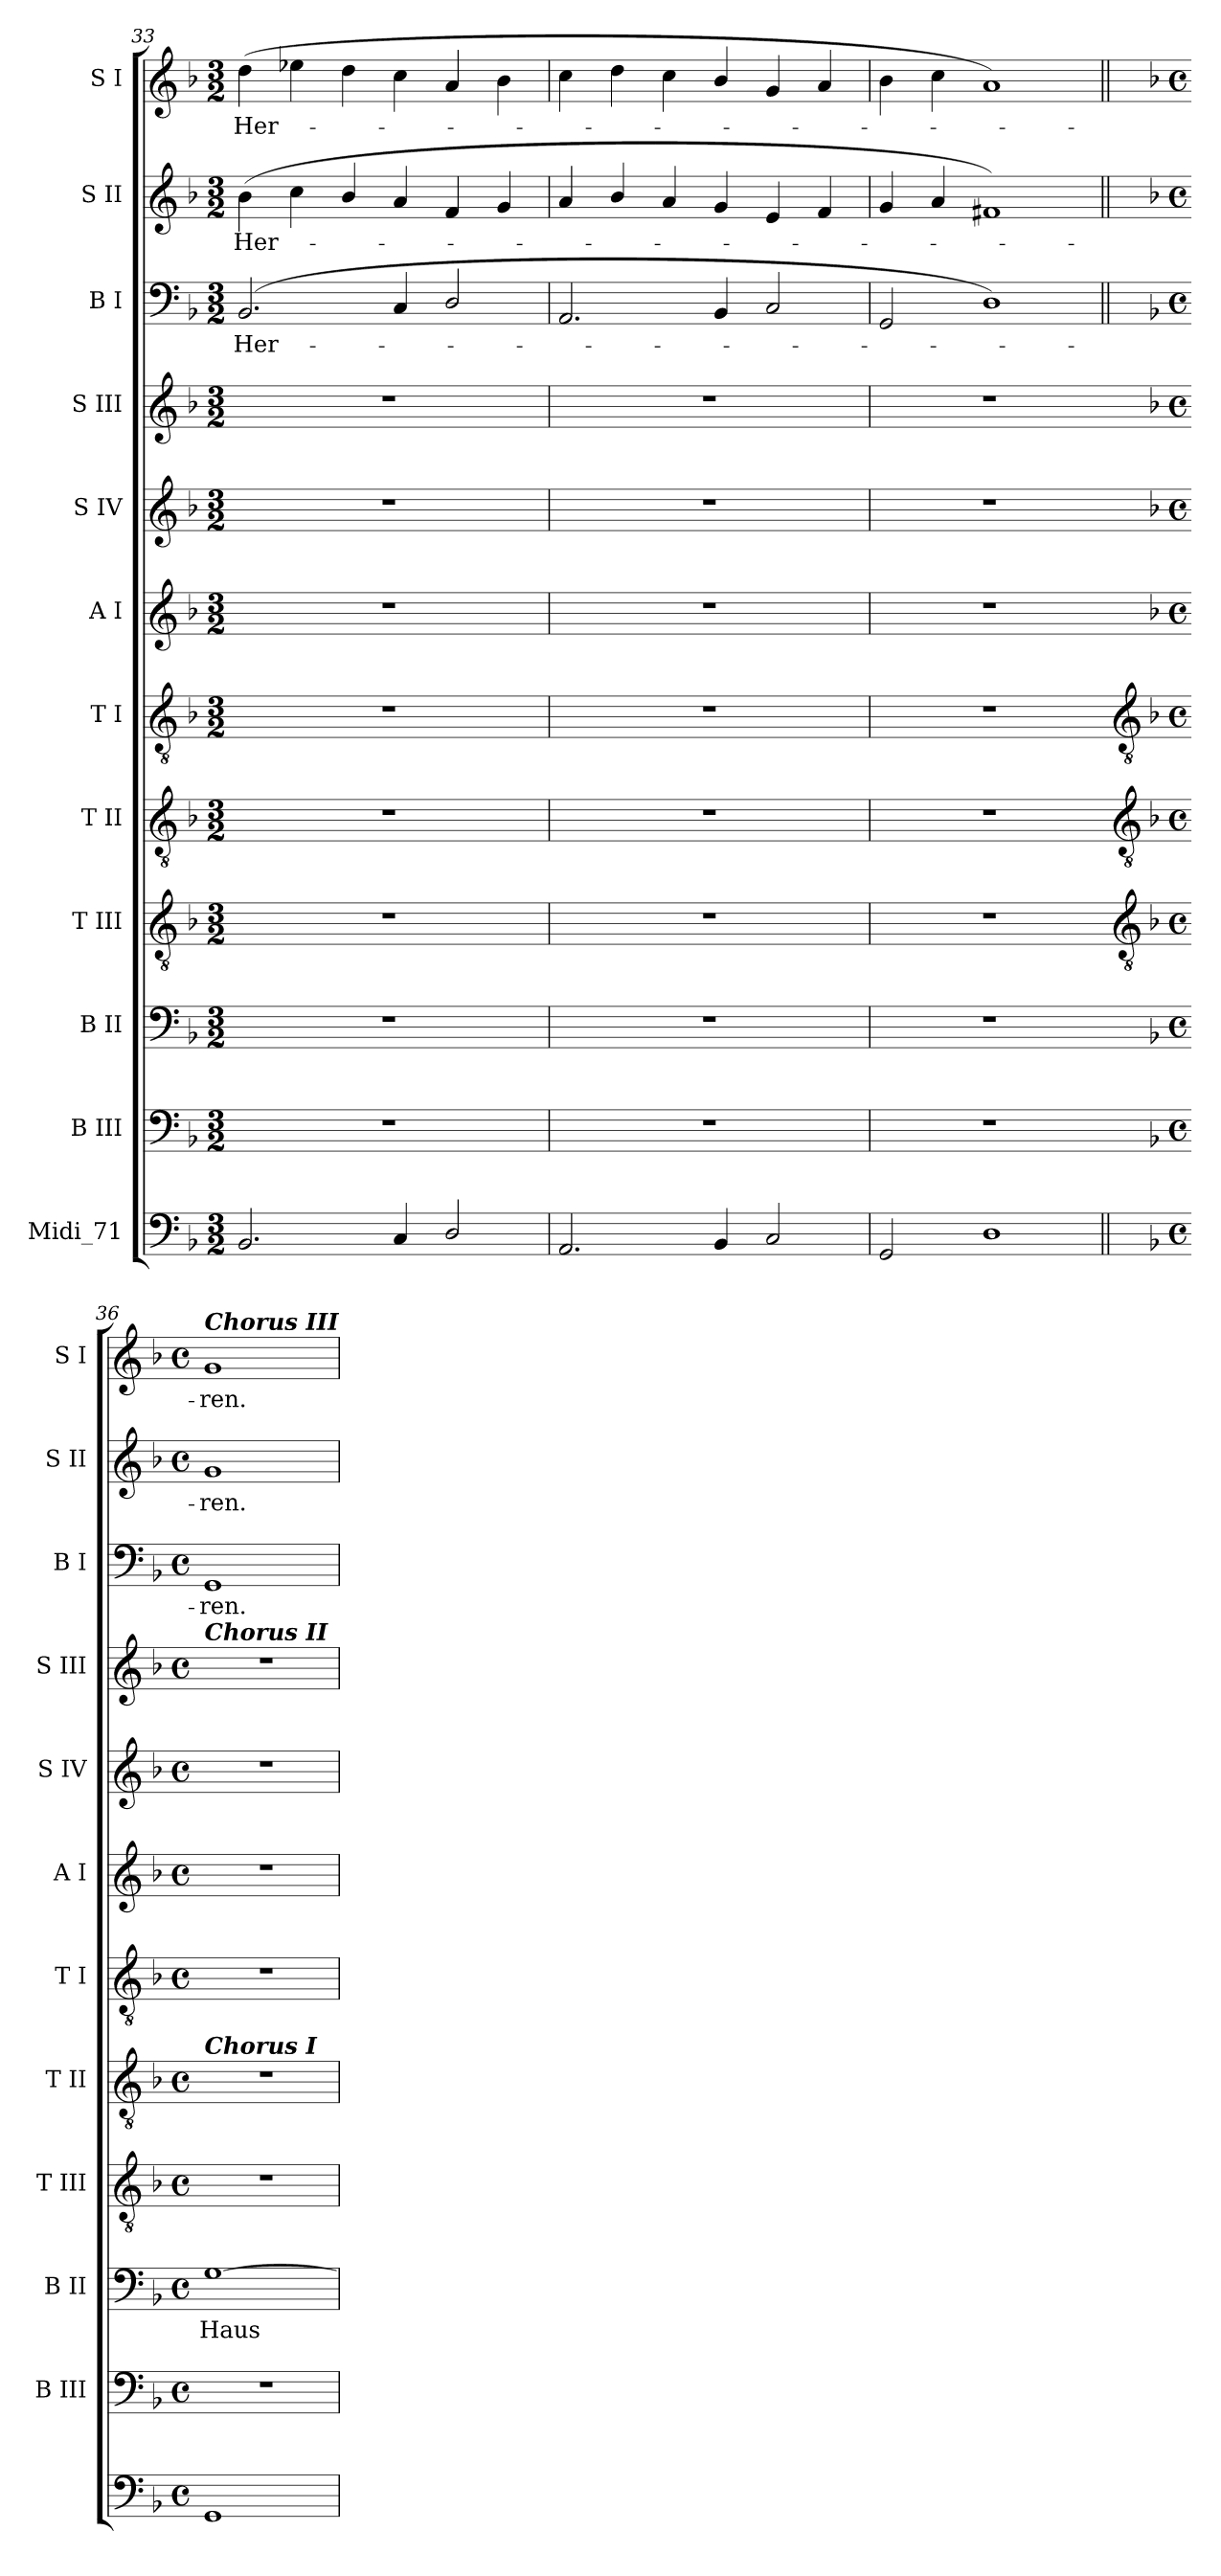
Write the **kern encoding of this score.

**kern	**kern	**kern	**text	**kern	**kern	**kern	**kern	**kern	**kern	**kern	**text	**kern	**text	**kern	**text
*part12	*part11	*part10	*part10	*part9	*part8	*part7	*part6	*part5	*part4	*part3	*part3	*part2	*part2	*part1	*part1
*staff12	*staff11	*staff10	*staff10	*staff9	*staff8	*staff7	*staff6	*staff5	*staff4	*staff3	*staff3	*staff2	*staff2	*staff1	*staff1
*I"Midi_71	*I"B III	*I"B II	*	*I"T III	*I"T II	*I"T I	*I"A I	*I"S IV	*I"S III	*I"B I	*	*I"S II	*	*I"S I	*
*	*I'B III	*I'B II	*	*I'T III	*I'T II	*I'T I	*I'A I	*I'S IV	*I'S III	*I'B I	*	*I'S II	*	*I'S I	*
*clefF4	*clefF4	*clefF4	*	*clefGv2	*clefGv2	*clefGv2	*clefG2	*clefG2	*clefG2	*clefF4	*	*clefG2	*	*clefG2	*
*k[b-]	*k[b-]	*k[b-]	*	*k[b-]	*k[b-]	*k[b-]	*k[b-]	*k[b-]	*k[b-]	*k[b-]	*	*k[b-]	*	*k[b-]	*
*F:	*F:	*F:	*	*F:	*F:	*F:	*F:	*F:	*F:	*F:	*	*F:	*	*F:	*
*M3/2	*M3/2	*M3/2	*	*M3/2	*M3/2	*M3/2	*M3/2	*M3/2	*M3/2	*M3/2	*	*M3/2	*	*M3/2	*
=33	=33	=33	=33	=33	=33	=33	=33	=33	=33	=33	=33	=33	=33	=33	=33
!	!	!	!	!	!	!	!	!	!	!	!LO:LY:b	!	!LO:LY:b	!	!LO:LY:b
2.BB-	1.r	1.r	.	1.r	1.r	1.r	1.r	1.r	1.r	(<2.BB-	Her-	(<4b-	Her-	(>4dd	Her-
.	.	.	.	.	.	.	.	.	.	.	.	4cc\	.	4ee-X	.
.	.	.	.	.	.	.	.	.	.	.	.	4b-/	.	4dd	.
4C	.	.	.	.	.	.	.	.	.	4C	.	4a	.	4cc	.
2D/	.	.	.	.	.	.	.	.	.	2D/	.	4f	.	4a	.
.	.	.	.	.	.	.	.	.	.	.	.	4g	.	4b-	.
=34	=34	=34	=34	=34	=34	=34	=34	=34	=34	=34	=34	=34	=34	=34	=34
2.AA	1.r	1.r	.	1.r	1.r	1.r	1.r	1.r	1.r	2.AA	.	4a	.	4cc	.
.	.	.	.	.	.	.	.	.	.	.	.	4b-/	.	4dd	.
.	.	.	.	.	.	.	.	.	.	.	.	4a	.	4cc	.
4BB-	.	.	.	.	.	.	.	.	.	4BB-	.	4g	.	4b-/	.
2C	.	.	.	.	.	.	.	.	.	2C	.	4e	.	4g	.
.	.	.	.	.	.	.	.	.	.	.	.	4f	.	4a	.
=35	=35	=35	=35	=35	=35	=35	=35	=35	=35	=35	=35	=35	=35	=35	=35
2GG	1.r	1.r	.	1.r	1.r	1.r	1.r	1.r	1.r	2GG	.	4g	.	4b-	.
.	.	.	.	.	.	.	.	.	.	.	.	4a	.	4cc	.
1D	.	.	.	.	.	.	.	.	.	1D)	.	1f#X)	.	1a)	.
!!LO:LB:g=z
=36||	=36	=36	=36||	=36	=36	=36	=36	=36	=36	=36||	=36||	=36||	=36||	=36||	=36||
*	*	*	*	*clefGv2	*clefGv2	*clefGv2	*	*	*	*	*	*	*	*	*
*	*k[b-]	*k[b-]	*	*k[b-]	*k[b-]	*k[b-]	*k[b-]	*k[b-]	*k[b-]	*	*	*	*	*	*
*	*F:	*F:	*	*F:	*F:	*F:	*F:	*F:	*F:	*	*	*	*	*	*
*M4/4	*M4/4	*M4/4	*	*M4/4	*M4/4	*M4/4	*M4/4	*M4/4	*M4/4	*M4/4	*	*M4/4	*	*M4/4	*
*met(c)	*met(c)	*met(c)	*	*met(c)	*met(c)	*met(c)	*met(c)	*met(c)	*met(c)	*met(c)	*	*met(c)	*	*met(c)	*
!	!	!	!	!	!	!	!	!	!	!	!	!	!	!LO:TX:a:Bi:t=Chorus III	!
!	!	!	!	!	!	!	!	!	!LO:TX:a:Bi:t=Chorus II	!	!	!	!	!	!
!	!	!	!	!	!LO:TX:a:Bi:t=Chorus I	!	!	!	!	!	!	!	!	!	!
!	!	!	!LO:LY:b	!	!	!	!	!	!	!	!LO:LY:b	!	!LO:LY:b	!	!LO:LY:b
1GG	1r	[1G	Haus	1r	1r	1r	1r	1r	1r	1GG	ren.	1g	ren.	1g	ren.
=	=	=	=	=	=	=	=	=	=	=	=	=	=	=	=
*-	*-	*-	*-	*-	*-	*-	*-	*-	*-	*-	*-	*-	*-	*-	*-
